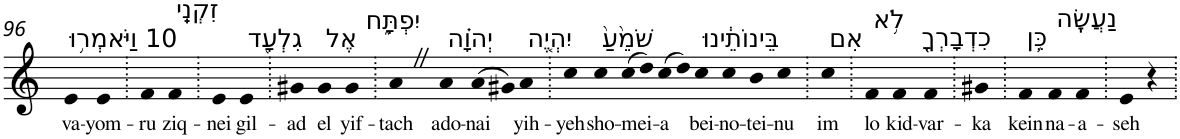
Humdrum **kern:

**kern	**text
*part1	*part1
*staff1	*staff1
*I"Piano	*
*I'Pno	*
!!LO:PB:g=z
*clefG2	*
*k[]	*
=96	=96
!LO:TX:a:t=10 וַיֹּאמְר֥וּ	!
!	!LO:LY:b
4e	va-
!	!LO:LY:b
4e	-yom-
=97.	=97.
!	!LO:LY:b
4f	-ru
!LO:TX:a:t=זִקְנֵֽי	!
!	!LO:LY:b
4f	ziq-
=98.	=98.
!	!LO:LY:b
4e	-nei
!LO:TX:a:t=גִלְעָ֖ד	!
!	!LO:LY:b
4e	gil-
=99.	=99.
!	!LO:LY:b
4g#X	-ad
!LO:TX:a:t=אֶל	!
!	!LO:LY:b
4g#	el
!LO:TX:a:t=יִפְתָּ֑ח	!
!	!LO:LY:b
4g#	yif-
=100.	=100.
!	!LO:LY:b
4aZ	-tach
!LO:TX:a:t=יְהוָ֗ה	!
!	!LO:LY:b
4a	ado-
!	!LO:LY:b
(>8a	-nai
8g#X)	.
!LO:TX:a:t=יִהְיֶ֤ה	!
!	!LO:LY:b
4a	yih-
=101.	=101.
!	!LO:LY:b
4cc	-yeh
!LO:TX:a:t=שֹׁמֵ֙עַ֙	!
!	!LO:LY:b
4cc	sho-
!	!LO:LY:b
(>8cc	-mei-
8dd)	.
!	!LO:LY:b
(>8cc	-a
8dd)	.
!LO:TX:a:t=בֵּינוֹתֵ֔ינוּ	!
!	!LO:LY:b
4cc	bei-
!	!LO:LY:b
4cc	-no-
!	!LO:LY:b
4b	-tei-
!	!LO:LY:b
4cc	-nu
=102.	=102.
!LO:TX:a:t=אִם	!
!	!LO:LY:b
4cc	im
=103.	=103.
!LO:TX:a:t=לֹ֥א	!
!	!LO:LY:b
4f	lo
!LO:TX:a:t=כִדְבָרְךָ֖	!
!	!LO:LY:b
4f	kid-
!	!LO:LY:b
4f	-var-
=104.	=104.
!	!LO:LY:b
4g#X	-ka
=105.	=105.
!LO:TX:a:t=כֵּ֥ן	!
!	!LO:LY:b
4f	kein
!LO:TX:a:t=נַעֲשֶֽׂה	!
!	!LO:LY:b
4f	na-
!	!LO:LY:b
4f	-a-
=106.	=106.
!	!LO:LY:b
4e	-seh
4r	.
=.	=.
*-	*-
